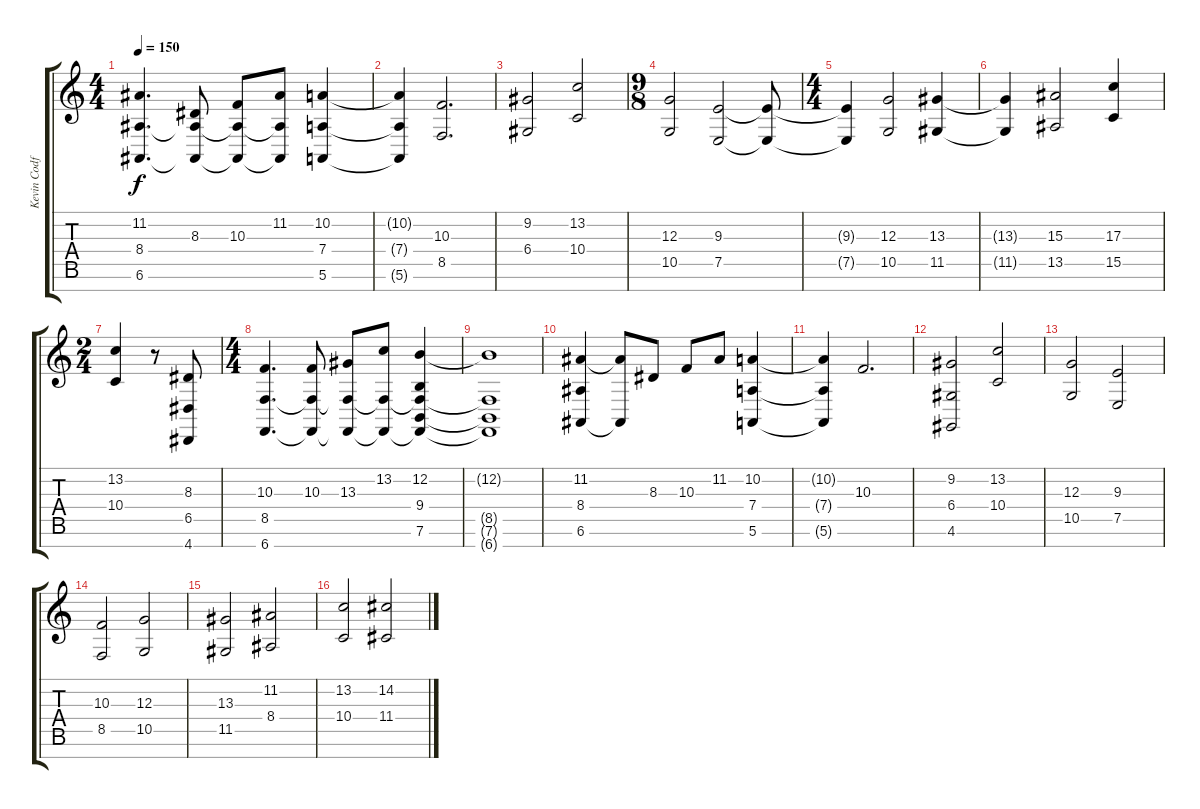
\track ("Kevin Codfert - Keyboards" "Kevin Codf") {instrument acousticgrandpiano}
\staff {score tabs}
\tuning (E4 B3 G3 D3 A2 E2 B1) {hide}
\ts (4 4)
\tempo 150
\clef g2
\ks c
(11.2 8.4 6.6).4{d dy f} (8.3 8.4{t} 6.6{t}).8 (10.3 8.4{t} 6.6{t}).8 (11.2 8.4{t} 6.6{t}).8 (10.2 7.4 5.6).4 |
(10.2{t} 7.4{t} 5.6{t}).4 (10.3 8.5).2{d} |
(9.2 6.4).2 (13.2 10.4).2 |
\ts (9 8)
(12.3 10.5).2 (9.3 7.5).2 (9.3{t} 7.5{t}).8 |
\ts (4 4)
(9.3{t} 7.5{t}).4 (12.3 10.5).2 (13.3 11.5).4 |
(13.3{t} 11.5{t}).4 (15.3 13.5).2 (17.3 15.5).4 |
\ts (2 4)
(13.2 10.4).4 r.8 (8.3 6.5 4.7).8 |
\ts (4 4)
(10.3 8.5 6.7).4{d} (10.3 8.5{t} 6.7{t}).8 (13.3 8.5{t} 6.7{t}).8 (13.2 8.5{t} 6.7{t}).8 (12.2 9.4 8.5{t} 7.6 6.7{t}).4 |
(12.2{t} 8.5{t} 7.6{t} 6.7{t}).1 |
(11.2 8.4 6.6).4 (11.2{t} 6.6{t}).8 8.3.8 10.3.8 11.2.8 (10.2 7.4 5.6).4 |
(10.2{t} 7.4{t} 5.6{t}).4 10.3.2{d} |
(9.2 6.4 4.6).2 (13.2 10.4).2 |
(12.3 10.5).2 (9.3 7.5).2 |
(10.3 8.5).2 (12.3 10.5).2 |
(13.3 11.5).2 (11.2 8.4).2 |
(13.2 10.4).2 (14.2 11.4).2
